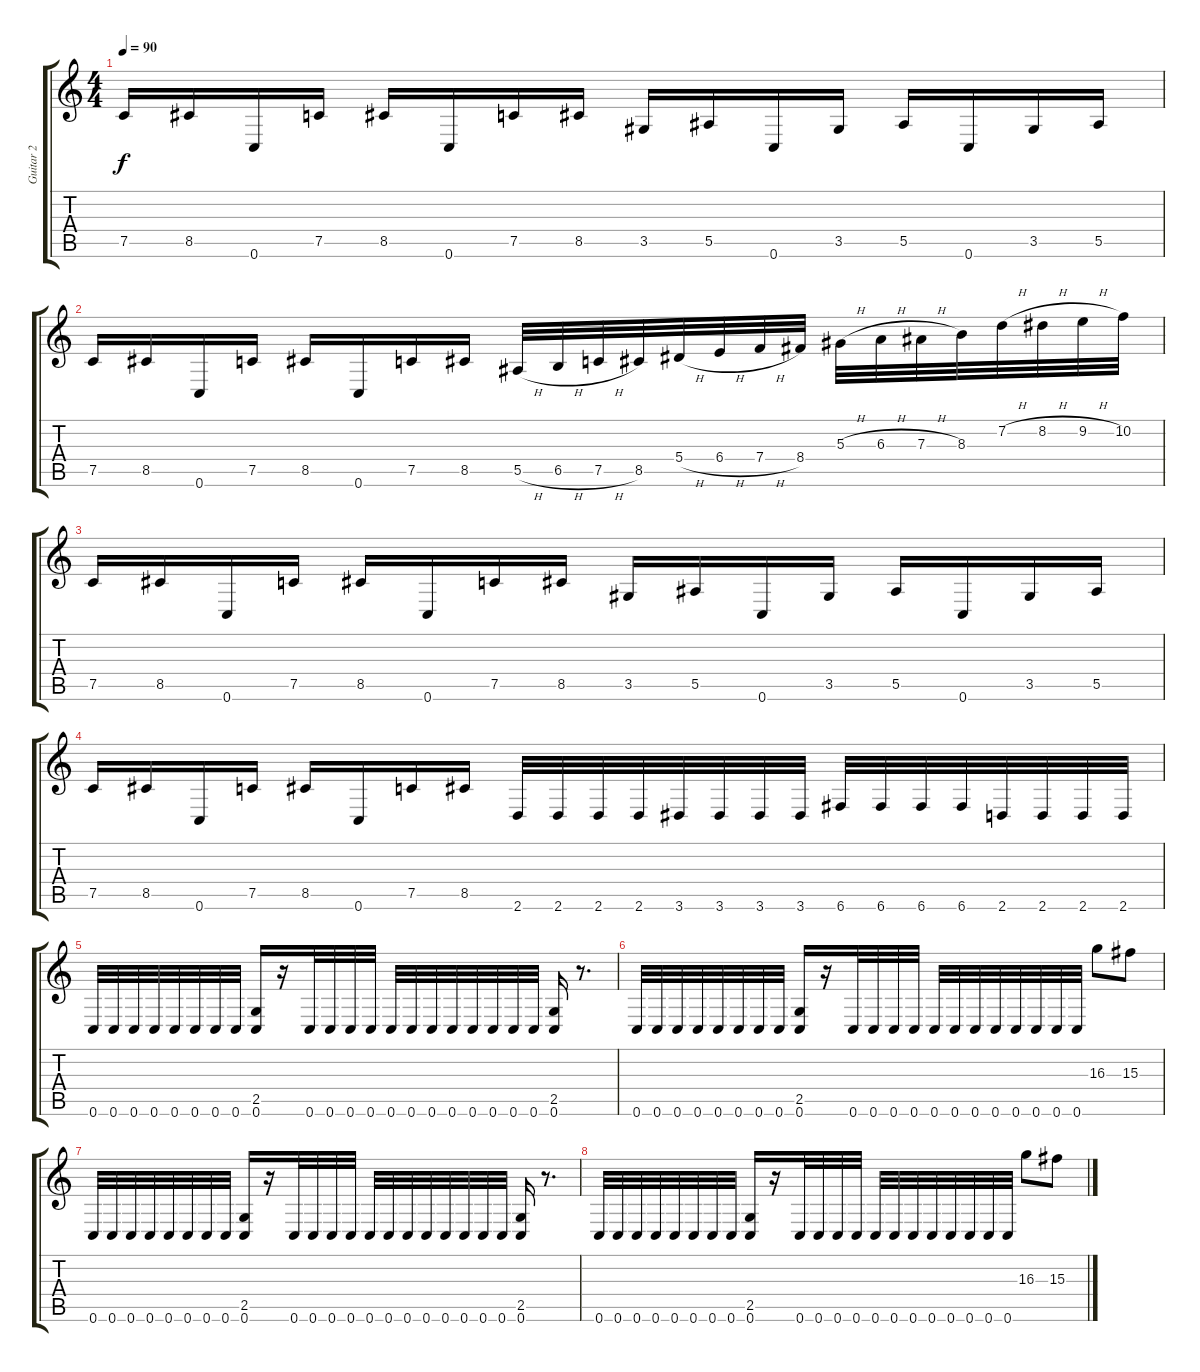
\track ("Guitar 2" "Guitar 2") {instrument distortionguitar}
\staff {score tabs}
\tuning (C4 G3 Eb3 Bb2 F2 C2) {hide}
\ts (4 4)
\tempo 90
\clef g2
\ks c
7.5.16{dy f} 8.5.16 0.6.16 7.5.16 8.5.16 0.6.16 7.5.16 8.5.16 3.5.16 5.5.16 0.6.16 3.5.16 5.5.16 0.6.16 3.5.16 5.5.16 |
7.5.16 8.5.16 0.6.16 7.5.16 8.5.16 0.6.16 7.5.16 8.5.16 5.5{h}.32 6.5{h}.32 7.5{h}.32 8.5.32 5.4{h}.32 6.4{h}.32 7.4{h}.32 8.4.32 5.3{h}.32 6.3{h}.32 7.3{h}.32 8.3.32 7.2{h}.32 8.2{h}.32 9.2{h}.32 10.2.32 |
7.5.16 8.5.16 0.6.16 7.5.16 8.5.16 0.6.16 7.5.16 8.5.16 3.5.16 5.5.16 0.6.16 3.5.16 5.5.16 0.6.16 3.5.16 5.5.16 |
7.5.16 8.5.16 0.6.16 7.5.16 8.5.16 0.6.16 7.5.16 8.5.16 2.6.32 2.6.32 2.6.32 2.6.32 3.6.32 3.6.32 3.6.32 3.6.32 6.6.32 6.6.32 6.6.32 6.6.32 2.6.32 2.6.32 2.6.32 2.6.32 |
0.6.32 0.6.32 0.6.32 0.6.32 0.6.32 0.6.32 0.6.32 0.6.32 (2.5 0.6).16 r.16 0.6.32 0.6.32 0.6.32 0.6.32 0.6.32 0.6.32 0.6.32 0.6.32 0.6.32 0.6.32 0.6.32 0.6.32 (2.5 0.6).16 r.8{d} |
0.6.32 0.6.32 0.6.32 0.6.32 0.6.32 0.6.32 0.6.32 0.6.32 (2.5 0.6).16 r.16 0.6.32 0.6.32 0.6.32 0.6.32 0.6.32 0.6.32 0.6.32 0.6.32 0.6.32 0.6.32 0.6.32 0.6.32 16.3.8 15.3.8 |
0.6.32 0.6.32 0.6.32 0.6.32 0.6.32 0.6.32 0.6.32 0.6.32 (2.5 0.6).16 r.16 0.6.32 0.6.32 0.6.32 0.6.32 0.6.32 0.6.32 0.6.32 0.6.32 0.6.32 0.6.32 0.6.32 0.6.32 (2.5 0.6).16 r.8{d} |
0.6.32 0.6.32 0.6.32 0.6.32 0.6.32 0.6.32 0.6.32 0.6.32 (2.5 0.6).16 r.16 0.6.32 0.6.32 0.6.32 0.6.32 0.6.32 0.6.32 0.6.32 0.6.32 0.6.32 0.6.32 0.6.32 0.6.32 16.3.8 15.3.8
